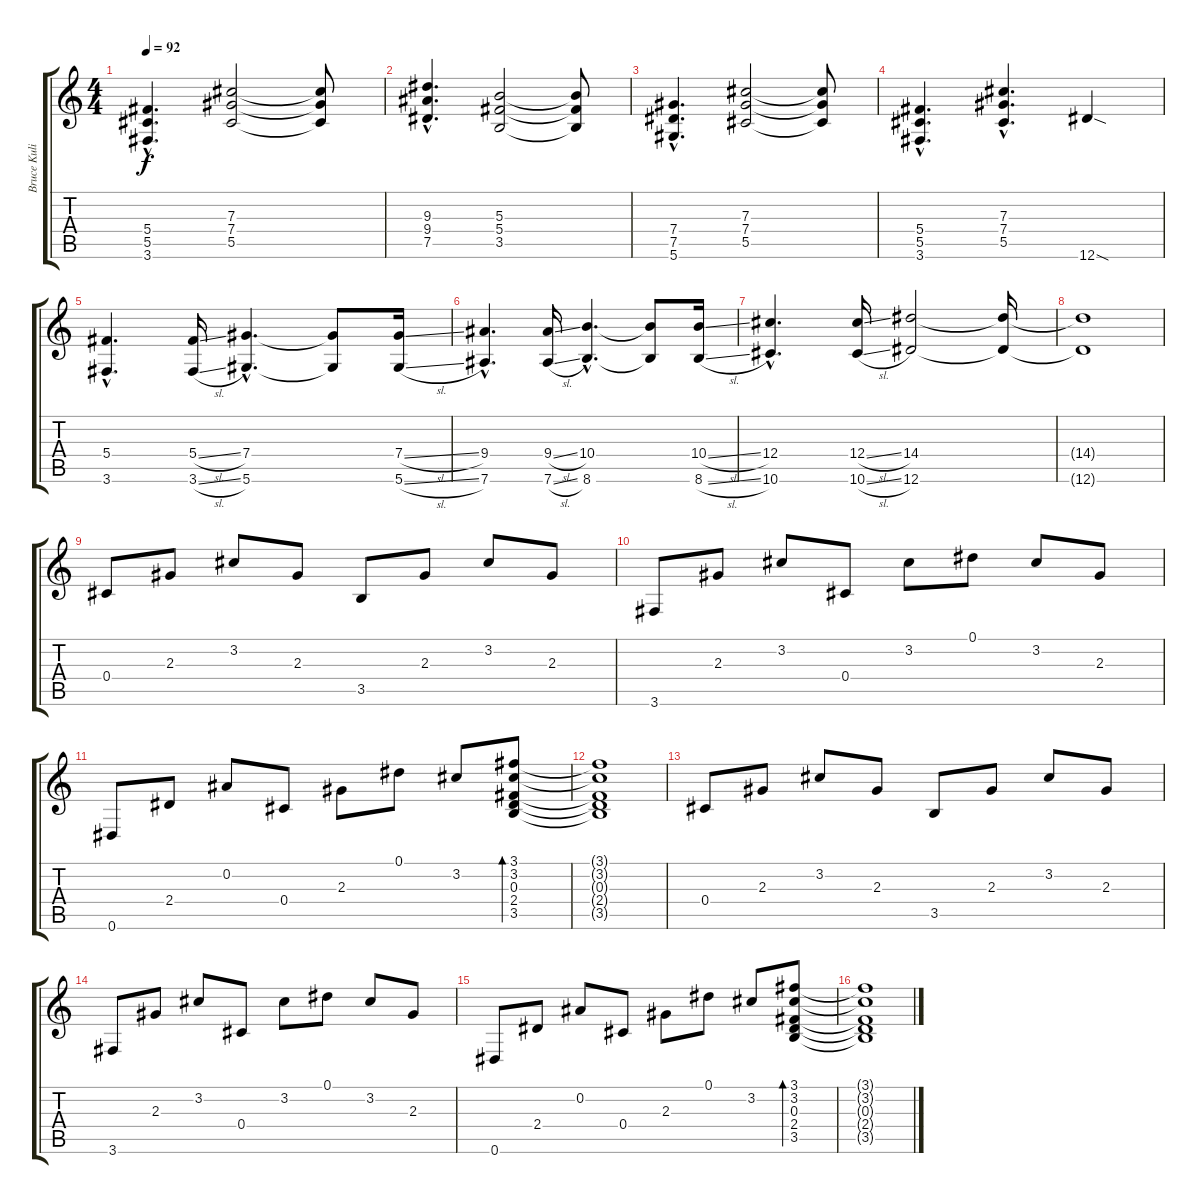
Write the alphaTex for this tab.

\track ("Bruce Kulick" "Bruce Kuli") {instrument overdrivenguitar}
\staff {score tabs}
\tuning (Eb4 Bb3 Gb3 Db3 Ab2 Eb2) {hide}
\ts (4 4)
\tempo 92
\clef g2
\ks c
(5.4{hac} 5.5{hac} 3.6{hac}).4{d dy f} (7.3 7.4 5.5).2 (7.3{t} 7.4{t} 5.5{t}).8 |
(9.3{hac} 9.4{hac} 7.5{hac}).4{d} (5.3 5.4 3.5).2 (5.3{t} 5.4{t} 3.5{t}).8 |
(7.4{hac} 7.5{hac} 5.6{hac}).4{d} (7.3 7.4 5.5).2 (7.3{t} 7.4{t} 5.5{t}).8 |
(5.4{hac} 5.5{hac} 3.6{hac}).4{d} (7.3{hac} 7.4{hac} 5.5{hac}).4{d} 12.6{sod}.4 |
(5.4{hac} 3.6{hac}).4{d} (5.4{sl} 3.6{sl}).16 (7.4{hac} 5.6{hac}).4{d} (7.4{t} 5.6{t}).8 (7.4{sl} 5.6{sl}).16 |
(9.4{hac} 7.6{hac}).4{d} (9.4{sl} 7.6{sl}).16 (10.4{hac} 8.6{hac}).4{d} (10.4{t} 8.6{t}).8 (10.4{sl} 8.6{sl}).16 |
(12.4{hac} 10.6{hac}).4{d} (12.4{sl} 10.6{sl}).16 (14.4 12.6).2 (14.4{t} 12.6{t}).16 |
(14.4{t} 12.6{t}).1 |
0.4.8 2.3.8 3.2.8 2.3.8 3.5.8 2.3.8 3.2.8 2.3.8 |
3.6.8 2.3.8 3.2.8 0.4.8 3.2.8 0.1.8 3.2.8 2.3.8 |
0.6.8 2.4.8 0.2.8 0.4.8 2.3.8 0.1.8 3.2.8 (3.1 3.2 0.3 2.4 3.5).8{bd 120} |
(3.1{t} 3.2{t} 0.3{t} 2.4{t} 3.5{t}).1 |
0.4.8 2.3.8 3.2.8 2.3.8 3.5.8 2.3.8 3.2.8 2.3.8 |
3.6.8 2.3.8 3.2.8 0.4.8 3.2.8 0.1.8 3.2.8 2.3.8 |
0.6.8 2.4.8 0.2.8 0.4.8 2.3.8 0.1.8 3.2.8 (3.1 3.2 0.3 2.4 3.5).8{bd 120} |
(3.1{t} 3.2{t} 0.3{t} 2.4{t} 3.5{t}).1
